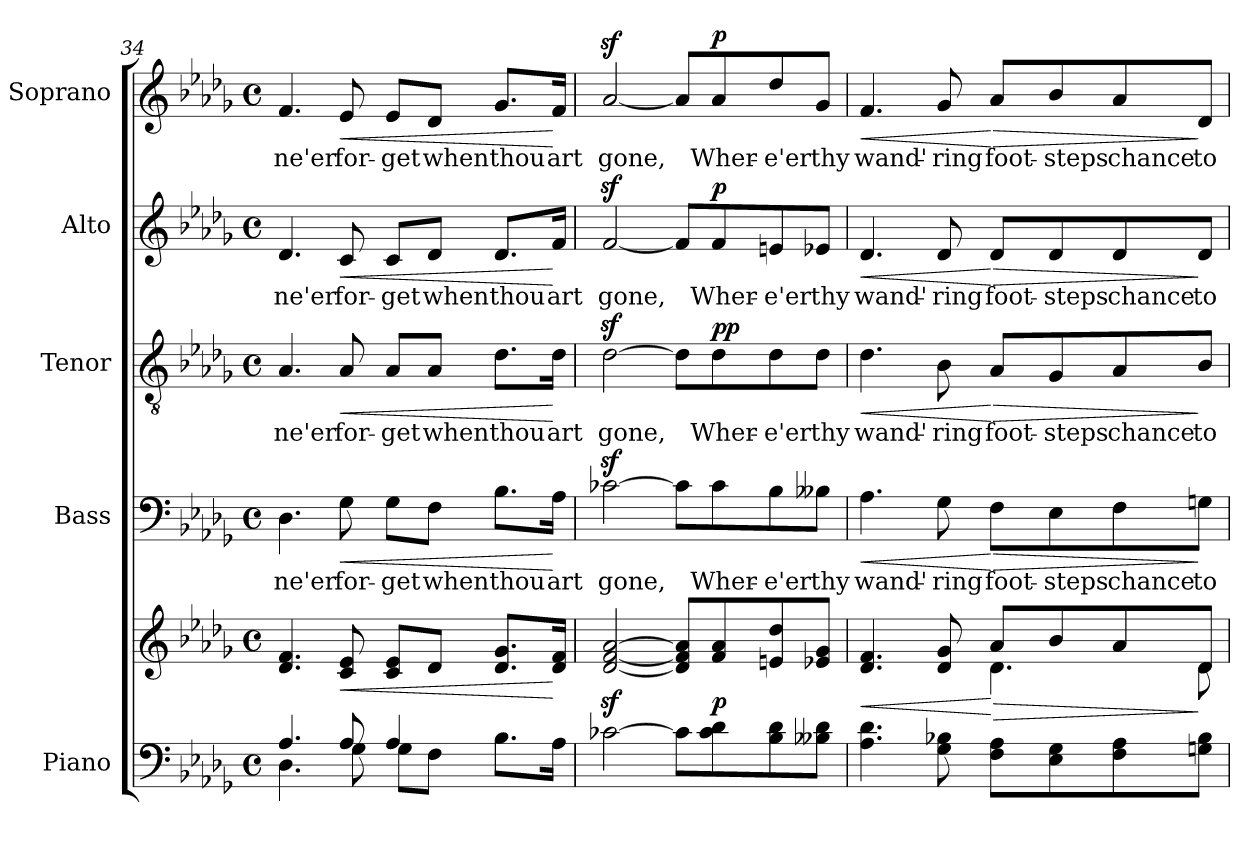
**kern	**kern	**dynam	**kern	**text	**dynam	**kern	**text	**dynam	**kern	**text	**dynam	**kern	**text	**dynam
*part5	*part5	*part5	*part4	*part4	*part4	*part3	*part3	*part3	*part2	*part2	*part2	*part1	*part1	*part1
*staff6	*staff5	*staff5/6	*staff4	*staff4	*staff4	*staff3	*staff3	*staff3	*staff2	*staff2	*staff2	*staff1	*staff1	*staff1
*I"Piano	*	*	*I"Bass	*	*	*I"Tenor	*	*	*I"Alto	*	*	*I"Soprano	*	*
*I'Pno.	*	*	*I'B.	*	*	*I'T.	*	*	*I'A.	*	*	*I'S.	*	*
*clefF4	*clefG2	*	*clefF4	*	*	*clefGv2	*	*	*clefG2	*	*	*clefG2	*	*
*	*	*	*	*	*	*ITrd7c12	*	*	*	*	*	*	*	*
*k[b-e-a-d-g-]	*k[b-e-a-d-g-]	*	*k[b-e-a-d-g-]	*	*	*k[b-e-a-d-g-]	*	*	*k[b-e-a-d-g-]	*	*	*k[b-e-a-d-g-]	*	*
*D-:	*D-:	*	*D-:	*	*	*D-:	*	*	*D-:	*	*	*D-:	*	*
*M4/4	*M4/4	*	*M4/4	*	*	*M4/4	*	*	*M4/4	*	*	*M4/4	*	*
*met(c)	*met(c)	*	*met(c)	*	*	*met(c)	*	*	*met(c)	*	*	*met(c)	*	*
=34	=34	=34	=34	=34	=34	=34	=34	=34	=34	=34	=34	=34	=34	=34
*^	*	*	*	*	*	*	*	*	*	*	*	*	*	*
!	!	!	!	!	!LO:LY:b:color=#000000	!	!	!	!	!	!	!	!	!	!
!	!	!	!	!	!	!	!	!LO:LY:b:color=#000000	!	!	!	!	!	!	!
!	!	!	!	!	!	!	!	!	!	!	!LO:LY:b:color=#000000	!	!	!	!
!	!	!	!	!	!	!	!	!	!	!	!	!	!	!LO:LY:b:color=#000000	!
4.A-i/	4.D-i\	4.d-i/ 4.fi	.	4.D-i\	ne'er	.	4.AA-i/	ne'er	.	4.d-i/	ne'er	.	4.fi/	ne'er	.
!	!	!	!LO:HP:b	!	!	!	!	!	!	!	!	!	!	!	!
!	!	!	!	!	!LO:LY:b:color=#000000	!LO:HP:b	!	!	!	!	!	!	!	!	!
!	!	!	!	!	!	!	!	!LO:LY:b:color=#000000	!LO:HP:b	!	!	!	!	!	!
!	!	!	!	!	!	!	!	!	!	!	!LO:LY:b:color=#000000	!LO:HP:b	!	!	!
!	!	!	!	!	!	!	!	!	!	!	!	!	!	!LO:LY:b:color=#000000	!LO:HP:b
8A-i/	8G-i\	8ci/ 8e-i	<	8G-i\	for-	<	8AA-i/	for-	<	8ci/	for-	<	8e-i/	for-	<
!	!	!	!	!	!LO:LY:b:color=#000000	!	!	!	!	!	!	!	!	!	!
!	!	!	!	!	!	!	!	!LO:LY:b:color=#000000	!	!	!	!	!	!	!
!	!	!	!	!	!	!	!	!	!	!	!LO:LY:b:color=#000000	!	!	!	!
!	!	!	!	!	!	!	!	!	!	!	!	!	!	!LO:LY:b:color=#000000	!
4A-i/	8G-i\L	8ci/ 8e-iL	.	8G-i\L	-get	.	8AA-i/L	-get	.	8ci/L	-get	.	8e-i/L	-get	.
!	!	!	!	!	!LO:LY:b:color=#000000	!	!	!	!	!	!	!	!	!	!
!	!	!	!	!	!	!	!	!LO:LY:b:color=#000000	!	!	!	!	!	!	!
!	!	!	!	!	!	!	!	!	!	!	!LO:LY:b:color=#000000	!	!	!	!
!	!	!	!	!	!	!	!	!	!	!	!	!	!	!LO:LY:b:color=#000000	!
.	8Fi\J	8d-i/J	.	8Fi\J	when	.	8AA-i/J	when	.	8d-i/J	when	.	8d-i/J	when	.
!	!	!	!	!	!LO:LY:b:color=#000000	!	!	!	!	!	!	!	!	!	!
!	!	!	!	!	!	!	!	!LO:LY:b:color=#000000	!	!	!	!	!	!	!
!	!	!	!	!	!	!	!	!	!	!	!LO:LY:b:color=#000000	!	!	!	!
!	!	!	!	!	!	!	!	!	!	!	!	!	!	!LO:LY:b:color=#000000	!
4ryy	8.B-i\L	8.d-i/ 8.g-iL	.	8.B-i\L	thou	.	8.D-i\L	thou	.	8.d-i/L	thou	.	8.g-i/L	thou	.
!	!	!	!	!	!LO:LY:b:color=#000000	!	!	!	!	!	!	!	!	!	!
!	!	!	!	!	!	!	!	!LO:LY:b:color=#000000	!	!	!	!	!	!	!
!	!	!	!	!	!	!	!	!	!	!	!LO:LY:b:color=#000000	!	!	!	!
!	!	!	!	!	!	!	!	!	!	!	!	!	!	!LO:LY:b:color=#000000	!
.	16A-i\Jk	16d-i/ 16fiJk	[	16A-i\Jk	art	[	16D-i\Jk	art	[	16fi/Jk	art	[	16fi/Jk	art	[
*v	*v	*	*	*	*	*	*	*	*	*	*	*	*	*	*
=35	=35	=35	=35	=35	=35	=35	=35	=35	=35	=35	=35	=35	=35	=35
*^	*	*	*	*	*	*	*	*	*	*	*	*	*	*
!	!	!	!	!	!LO:LY:b:color=#000000	!	!	!	!	!	!	!	!	!	!
*v	*v	*	*	*	*	*	*	*	*	*	*	*	*	*	*
*^	*	*	*	*	*	*	*	*	*	*	*	*	*	*
!	!	!	!	!	!	!	!	!LO:LY:b:color=#000000	!	!	!	!	!	!	!
*v	*v	*	*	*	*	*	*	*	*	*	*	*	*	*	*
*^	*	*	*	*	*	*	*	*	*	*	*	*	*	*
!	!	!	!	!	!	!	!	!	!	!	!LO:LY:b:color=#000000	!	!	!	!
*v	*v	*	*	*	*	*	*	*	*	*	*	*	*	*	*
*^	*	*	*	*	*	*	*	*	*	*	*	*	*	*
!	!	!	!	!	!	!	!	!	!	!	!	!	!	!LO:LY:b:color=#000000	!
*v	*v	*	*	*	*	*	*	*	*	*	*	*	*	*	*
[>2c-Xi\	[<2d-i/z [<2fiz [>2a-iz	.	[>2c-Xzi\	gone,	.	[>2D-zi\	gone,	.	[<2fzi/	gone,	.	[<2a-zi/	gone,	.
8c-i\L]	8d-i/] 8fi] 8a-i]L	.	8c-i\L]	.	.	8D-i\L]	.	.	8fi/L]	.	.	8a-i/L]	.	.
!	!	!	!	!LO:LY:b:color=#000000	!	!	!	!	!	!	!	!	!	!
!	!	!	!	!	!	!	!LO:LY:b:color=#000000	!	!	!	!	!	!	!
!	!	!	!	!	!	!	!	!	!	!LO:LY:b:color=#000000	!	!	!	!
!	!	!	!	!	!	!	!	!	!	!	!	!	!LO:LY:b:color=#000000	!
8c-i\ 8d-i	8fi/ 8a-i	p	8c-i\	Wher-	.	8D-i\	Wher-	p p	8fi/	Wher-	p	8a-i/	Wher-	p
!	!	!	!	!LO:LY:b:color=#000000	!	!	!	!	!	!	!	!	!	!
!	!	!	!	!	!	!	!LO:LY:b:color=#000000	!	!	!	!	!	!	!
!	!	!	!	!	!	!	!	!	!	!LO:LY:b:color=#000000	!	!	!	!
!	!	!	!	!	!	!	!	!	!	!	!	!	!LO:LY:b:color=#000000	!
8B-i\ 8d-i	8eni/ 8dd-i	.	8B-i\	-e'er	.	8D-i\	-e'er	.	8eni/	-e'er	.	8dd-i/	-e'er	.
!	!	!	!	!LO:LY:b:color=#000000	!	!	!	!	!	!	!	!	!	!
!	!	!	!	!	!	!	!LO:LY:b:color=#000000	!	!	!	!	!	!	!
!	!	!	!	!	!	!	!	!	!	!LO:LY:b:color=#000000	!	!	!	!
!	!	!	!	!	!	!	!	!	!	!	!	!	!LO:LY:b:color=#000000	!
8B--Xi\ 8d-iJ	8e-Xi/ 8g-iJ	.	8B--Xi\J	thy	.	8D-i\J	thy	.	8e-Xi/J	thy	.	8g-i/J	thy	.
!!LO:PB:g=z
=36	=36	=36	=36	=36	=36	=36	=36	=36	=36	=36	=36	=36	=36	=36
!	!	!LO:HP:b	!	!	!	!	!	!	!	!	!	!	!	!
*	*^	*	*	*	*	*	*	*	*	*	*	*	*	*
!	!	!	!	!	!LO:LY:b:color=#000000	!LO:HP:b	!	!	!	!	!	!	!	!	!
!	!	!	!	!	!	!	!	!LO:LY:b:color=#000000	!LO:HP:b	!	!	!	!	!	!
!	!	!	!	!	!	!	!	!	!	!	!LO:LY:b:color=#000000	!LO:HP:b	!	!	!
!	!	!	!	!	!	!	!	!	!	!	!	!	!	!LO:LY:b:color=#000000	!LO:HP:b
4.A-i\ 4.d-i	4.d-i/ 4.fi	2ryy	<	4.A-i\	wand'-	<	4.D-i\	wand'-	<	4.d-i/	wand'-	<	4.fi/	wand'-	<
!	!	!	!	!	!LO:LY:b:color=#000000	!	!	!	!	!	!	!	!	!	!
!	!	!	!	!	!	!	!	!LO:LY:b:color=#000000	!	!	!	!	!	!	!
!	!	!	!	!	!	!	!	!	!	!	!LO:LY:b:color=#000000	!	!	!	!
!	!	!	!	!	!	!	!	!	!	!	!	!	!	!LO:LY:b:color=#000000	!
8G-i\ 8B-Xi	8d-i/ 8g-i	.	.	8G-i\	-ring	.	8BB-i\	-ring	.	8d-i/	-ring	.	8g-i/	-ring	.
!	!	!	!LO:HP:n=1:b	!	!	!	!	!	!	!	!	!	!	!	!
!	!	!	!	!	!LO:LY:b:color=#000000	!LO:HP:n=1:b	!	!	!	!	!	!	!	!	!
!	!	!	!	!	!	!	!	!LO:LY:b:color=#000000	!LO:HP:n=1:b	!	!	!	!	!	!
!	!	!	!	!	!	!	!	!	!	!	!LO:LY:b:color=#000000	!LO:HP:n=1:b	!	!	!
!	!	!	!	!	!	!	!	!	!	!	!	!	!	!LO:LY:b:color=#000000	!LO:HP:n=1:b
8Fi\ 8A-iL	8a-i/L	4.d-i\	[ >	8Fi\L	foot-	[ >	8AA-i/L	foot-	[ >	8d-i/L	foot-	[ >	8a-i/L	foot-	[ >
!	!	!	!	!	!LO:LY:b:color=#000000	!	!	!	!	!	!	!	!	!	!
!	!	!	!	!	!	!	!	!LO:LY:b:color=#000000	!	!	!	!	!	!	!
!	!	!	!	!	!	!	!	!	!	!	!LO:LY:b:color=#000000	!	!	!	!
!	!	!	!	!	!	!	!	!	!	!	!	!	!	!LO:LY:b:color=#000000	!
8E-i\ 8G-i	8b-i/	.	.	8E-i\	-steps	.	8GG-i/	-steps	.	8d-i/	-steps	.	8b-i/	-steps	.
!	!	!	!	!	!LO:LY:b:color=#000000	!	!	!	!	!	!	!	!	!	!
!	!	!	!	!	!	!	!	!LO:LY:b:color=#000000	!	!	!	!	!	!	!
!	!	!	!	!	!	!	!	!	!	!	!LO:LY:b:color=#000000	!	!	!	!
!	!	!	!	!	!	!	!	!	!	!	!	!	!	!LO:LY:b:color=#000000	!
8Fi\ 8A-i	8a-i/	.	.	8Fi\	chance	.	8AA-i/	chance	.	8d-i/	chance	.	8a-i/	chance	.
!	!	!	!	!	!LO:LY:b:color=#000000	!	!	!	!	!	!	!	!	!	!
!	!	!	!	!	!	!	!	!LO:LY:b:color=#000000	!	!	!	!	!	!	!
!	!	!	!	!	!	!	!	!	!	!	!LO:LY:b:color=#000000	!	!	!	!
!	!	!	!	!	!	!	!	!	!	!	!	!	!	!LO:LY:b:color=#000000	!
8Gni\ 8B-iJ	8d-i/J	8d-i\	]	8Gni\J	to	]	8BB-i/J	to	]	8d-i/J	to	]	8d-i/J	to	]
*	*v	*v	*	*	*	*	*	*	*	*	*	*	*	*	*
=	=	=	=	=	=	=	=	=	=	=	=	=	=	=
*-	*-	*-	*-	*-	*-	*-	*-	*-	*-	*-	*-	*-	*-	*-
